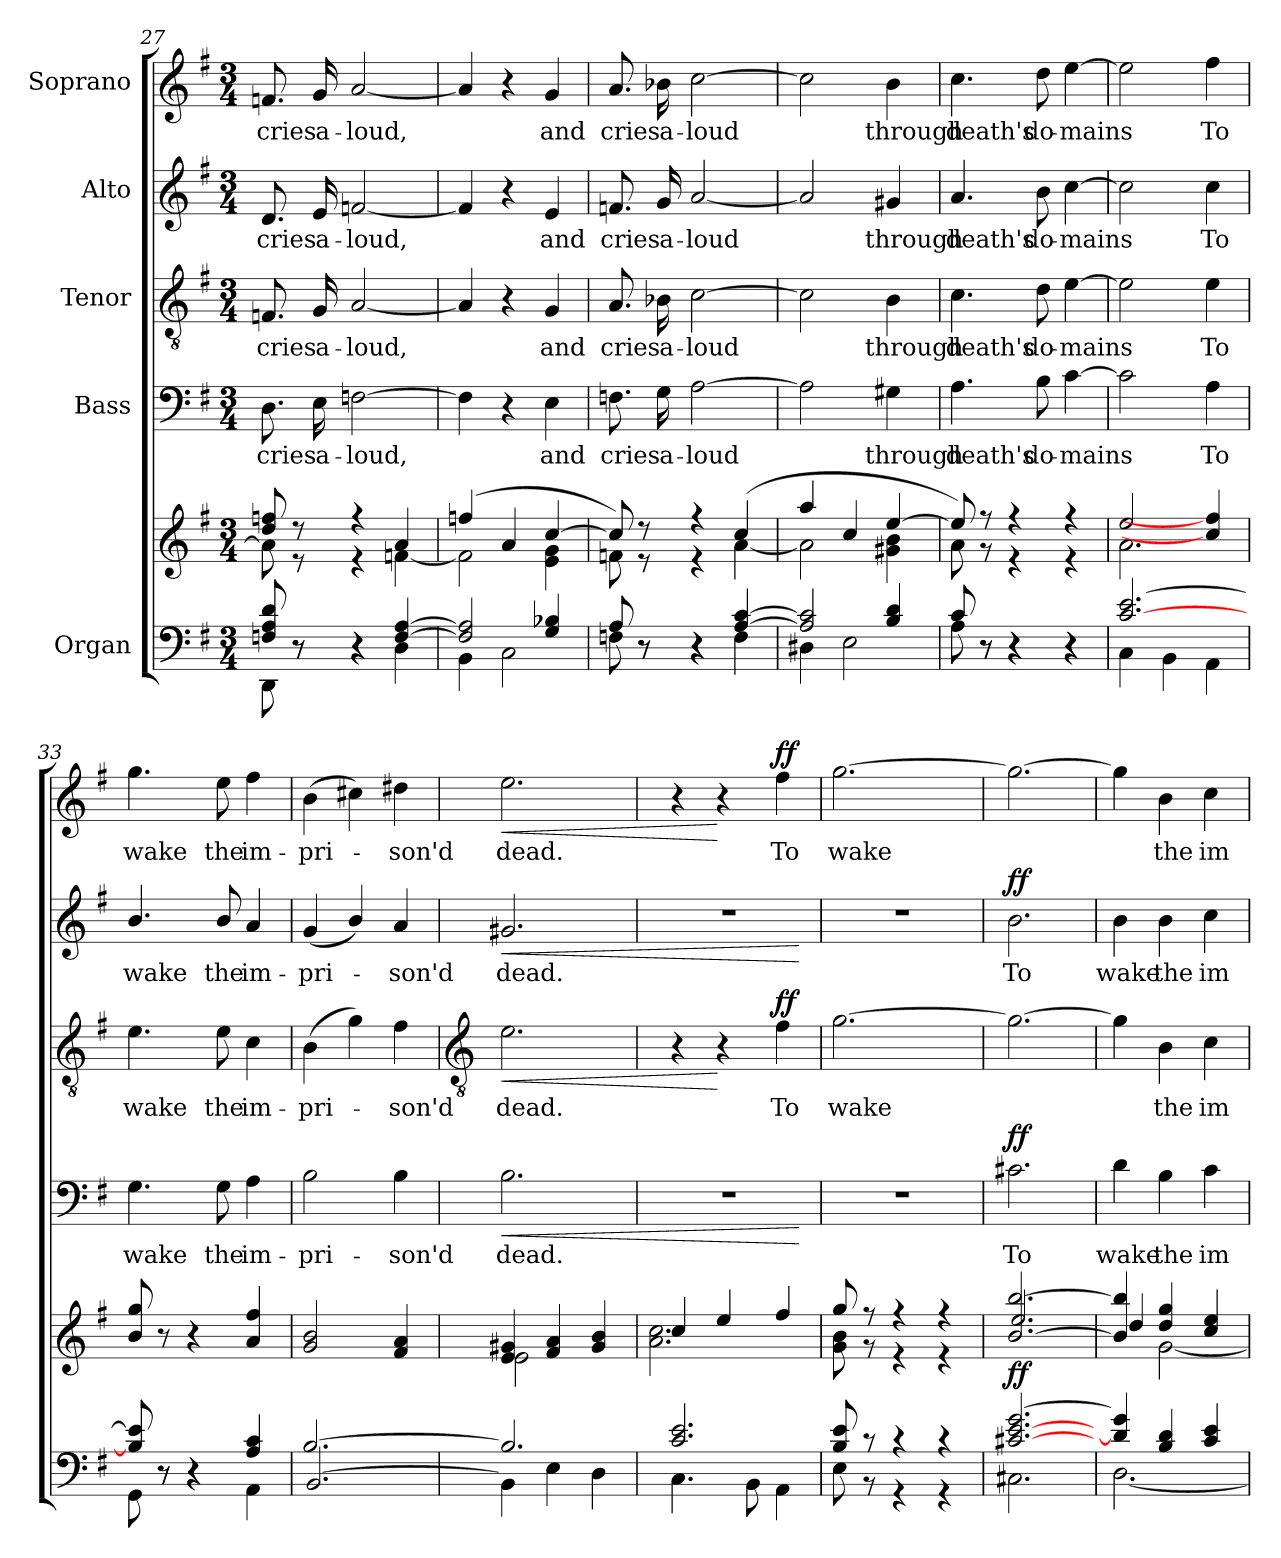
**kern	**kern	**dynam	**kern	**text	**dynam	**kern	**text	**dynam	**kern	**text	**dynam	**kern	**text	**dynam
*part5	*part5	*part5	*part4	*part4	*part4	*part3	*part3	*part3	*part2	*part2	*part2	*part1	*part1	*part1
*staff6	*staff5	*staff5/6	*staff4	*staff4	*staff4	*staff3	*staff3	*staff3	*staff2	*staff2	*staff2	*staff1	*staff1	*staff1
*I"Organ	*	*	*I"Bass	*	*	*I"Tenor	*	*	*I"Alto	*	*	*I"Soprano	*	*
!!LO:LB:g=z
*clefF4	*clefG2	*	*clefF4	*	*	*clefGv2	*	*	*clefG2	*	*	*clefG2	*	*
*k[f#]	*k[f#]	*	*k[f#]	*	*	*k[f#]	*	*	*k[f#]	*	*	*k[f#]	*	*
*G:	*G:	*	*G:	*	*	*G:	*	*	*G:	*	*	*G:	*	*
*M3/4	*M3/4	*	*M3/4	*	*	*M3/4	*	*	*M3/4	*	*	*M3/4	*	*
=27	=27	=27	=27	=27	=27	=27	=27	=27	=27	=27	=27	=27	=27	=27
*^	*	*	*	*	*	*	*	*	*	*	*	*	*	*
*	*^	*	*	*	*	*	*	*	*	*	*	*	*	*	*
!	!	!LO:N:vis=1	!	!	!	!LO:LY:b	!	!	!LO:LY:b	!	!	!LO:LY:b	!	!	!LO:LY:b	!
*	*	*	*^	*	*	*	*	*	*	*	*	*	*	*	*	*
8Fn/ 8A/ 8d/	8DD\	2.ryy	8dd/ 8ffn/	8a\]	.	8.D	cries	.	8.Fn	cries	.	8.d	cries	.	8.fn	cries	.
8r	8r	.	8r	8r	.	.	.	.	.	.	.	.	.	.	.	.	.
!	!	!	!	!	!	!	!LO:LY:b	!	!	!LO:LY:b	!	!	!LO:LY:b	!	!	!LO:LY:b	!
.	.	.	.	.	.	16E	a-	.	16G	a-	.	16e	a-	.	16g	a-	.
!	!	!	!	!	!	!	!LO:LY:b	!	!	!LO:LY:b	!	!	!LO:LY:b	!	!	!LO:LY:b	!
4r	4r	.	4r	4r	.	[2Fn	-loud,	.	[2A	-loud,	.	[2fn	-loud,	.	[2a	-loud,	.
[4F/ [4A/	4D\	.	4a/	[4fn\	.	.	.	.	.	.	.	.	.	.	.	.	.
=28	=28	=28	=28	=28	=28	=28	=28	=28	=28	=28	=28	=28	=28	=28	=28	=28	=28
!	!	!LO:N:vis=1	!	!	!	!	!	!	!	!	!	!	!	!	!	!	!
2Fn/] 2A/]	4BB\	2.ryy	(>4ffn/	2f\]	.	4F]	.	.	4A]	.	.	4f]	.	.	4a]	.	.
.	2C\	.	4a/	.	.	4r	.	.	4r	.	.	4r	.	.	4r	.	.
!	!	!	!	!	!	!	!LO:LY:b	!	!	!LO:LY:b	!	!	!LO:LY:b	!	!	!LO:LY:b	!
4G/ 4B-X/	.	.	[4cc/	4e\ 4g\	.	4E	and	.	4G	and	.	4e	and	.	4g	and	.
=29	=29	=29	=29	=29	=29	=29	=29	=29	=29	=29	=29	=29	=29	=29	=29	=29	=29
!	!	!LO:N:vis=1	!	!	!	!	!LO:LY:b	!	!	!LO:LY:b	!	!	!LO:LY:b	!	!	!LO:LY:b	!
8A/	8Fn\	2.ryy	8cc/])	8fn\	.	8.Fn	cries	.	8.A	cries	.	8.fn	cries	.	8.a	cries	.
8r	8r	.	8r	8r	.	.	.	.	.	.	.	.	.	.	.	.	.
!	!	!	!	!	!	!	!LO:LY:b	!	!	!LO:LY:b	!	!	!LO:LY:b	!	!	!LO:LY:b	!
.	.	.	.	.	.	16G	a-	.	16B-X	a-	.	16g	a-	.	16b-X	a-	.
!	!	!	!	!	!	!	!LO:LY:b	!	!	!LO:LY:b	!	!	!LO:LY:b	!	!	!LO:LY:b	!
4r	4r	.	4r	4r	.	[2A	-loud	.	[2c	-loud	.	[2a	-loud	.	[2cc	-loud	.
[4A/ [4c/	4F\	.	(>4cc/	[4a\	.	.	.	.	.	.	.	.	.	.	.	.	.
=30	=30	=30	=30	=30	=30	=30	=30	=30	=30	=30	=30	=30	=30	=30	=30	=30	=30
!	!	!LO:N:vis=1	!	!	!	!	!	!	!	!	!	!	!	!	!	!	!
2A/] 2c/]	4D#X\	2.ryy	4aa/	2a\]	.	2A]	.	.	2c]	.	.	2a]	.	.	2cc]	.	.
.	2E\	.	4cc/	.	.	.	.	.	.	.	.	.	.	.	.	.	.
!	!	!	!	!	!	!	!LO:LY:b	!	!	!LO:LY:b	!	!	!LO:LY:b	!	!	!LO:LY:b	!
4B/ 4d/	.	.	[4ee/	4g#X\ 4b\	.	4G#X	through	.	4B	through	.	4g#X	through	.	4b	through	.
=31	=31	=31	=31	=31	=31	=31	=31	=31	=31	=31	=31	=31	=31	=31	=31	=31	=31
!	!	!LO:N:vis=1	!	!	!	!	!LO:LY:b	!	!	!LO:LY:b	!	!	!LO:LY:b	!	!	!LO:LY:b	!
8c/	8A\	2.ryy	8ee/])	8a\	.	4.A	death's	.	4.c	death's	.	4.a	death's	.	4.cc	death's	.
8r	8r	.	8r	8r	.	.	.	.	.	.	.	.	.	.	.	.	.
4r	4r	.	4r	4r	.	.	.	.	.	.	.	.	.	.	.	.	.
!	!	!	!	!	!	!	!LO:LY:b	!	!	!LO:LY:b	!	!	!LO:LY:b	!	!	!LO:LY:b	!
.	.	.	.	.	.	8B	do-	.	8d	do-	.	8b	do-	.	8dd	do-	.
!	!	!	!	!	!	!	!LO:LY:b	!	!	!LO:LY:b	!	!	!LO:LY:b	!	!	!LO:LY:b	!
4r	4r	.	4r	4r	.	[4c	-mains	.	[4e	-mains	.	[4cc	-mains	.	[4ee	-mains	.
=32	=32	=32	=32	=32	=32	=32	=32	=32	=32	=32	=32	=32	=32	=32	=32	=32	=32
!	!	!LO:N:vis=1	!	!	!	!	!	!	!	!	!	!	!	!	!	!	!
[2.c/ [2.e/	4C\	2.ryy	2ee/	2.a\	.	2c]	.	.	2e]	.	.	2cc]	.	.	2ee]	.	.
.	4BB\	.	.	.	.	.	.	.	.	.	.	.	.	.	.	.	.
!	!	!	!	!	!	!	!LO:LY:b	!	!	!LO:LY:b	!	!	!LO:LY:b	!	!	!LO:LY:b	!
.	4AA\	.	4cc/] 4ff#/]	.	.	4A	To	.	4e	To	.	4cc	To	.	4ff#	To	.
=33	=33	=33	=33	=33	=33	=33	=33	=33	=33	=33	=33	=33	=33	=33	=33	=33	=33
!	!	!LO:N:vis=1	!	!	!	!	!LO:LY:b	!	!	!LO:LY:b	!	!	!LO:LY:b	!	!	!LO:LY:b	!
8B/] 8e/]	8GG\	2.ryy	8b/ 8gg/	2ryy	.	4.G	wake	.	4.e	wake	.	4.b/	wake	.	4.gg	wake	.
8r	8r	.	8r	.	.	.	.	.	.	.	.	.	.	.	.	.	.
4r	4r	.	4r	.	.	.	.	.	.	.	.	.	.	.	.	.	.
!	!	!	!	!	!	!	!LO:LY:b	!	!	!LO:LY:b	!	!	!LO:LY:b	!	!	!LO:LY:b	!
.	.	.	.	.	.	8G	the	.	8e	the	.	8b/	the	.	8ee	the	.
!	!	!	!	!	!	!	!LO:LY:b	!	!	!LO:LY:b	!	!	!LO:LY:b	!	!	!LO:LY:b	!
4A/ 4c/	4AA\	.	4a/ 4ff#/	4ryy	.	4A	im-	.	4c	im-	.	4a	im-	.	4ff#	im-	.
=34	=34	=34	=34	=34	=34	=34	=34	=34	=34	=34	=34	=34	=34	=34	=34	=34	=34
!	!LO:N:vis=1	!	!	!	!	!	!LO:LY:b	!	!	!LO:LY:b	!	!	!LO:LY:b	!	!	!LO:LY:b	!
[2.B/	2.ryy	[2.BB	2g/ 2b/	2ryy	.	2B	-pri-	.	(4B	-pri-	.	(<4g	-pri-	.	(>4b	-pri-	.
.	.	.	.	.	.	.	.	.	4g)	.	.	4b/)	.	.	4cc#X)	.	.
!	!	!	!	!	!	!	!LO:LY:b	!	!	!LO:LY:b	!	!	!LO:LY:b	!	!	!LO:LY:b	!
.	.	.	4f#/ 4a/	4ryy	.	4B	-son'd	.	4f#	son'd	.	4a	son'd	.	4dd#X	son'd	.
*v	*v	*v	*	*	*	*	*	*	*	*	*	*	*	*	*	*	*
!!LO:LB:g=z
=35	=35	=35	=35	=35	=35	=35	=35	=35	=35	=35	=35	=35	=35	=35	=35
*	*	*	*	*	*	*	*clefGv2	*	*	*	*	*	*	*	*
*^	*	*	*	*	*	*	*	*	*	*	*	*	*	*	*
!	!	!	!	!	!	!LO:LY:b	!LO:HP:b	!	!LO:LY:b	!LO:HP:b	!	!LO:LY:b	!LO:HP:b	!	!LO:LY:b	!LO:HP:b
2.B/]	4BB]	4e/ 4g#X/	2e\	.	2.B	dead.	<	2.e	dead.	<	2.g#X	dead.	<	2.ee	dead.	<
.	4E	4f#/ 4a/	.	.	.	.	.	.	.	.	.	.	.	.	.	.
.	4D\	4g#/ 4b/	4ryy	.	.	.	.	.	.	.	.	.	.	.	.	.
=36	=36	=36	=36	=36	=36	=36	=36	=36	=36	=36	=36	=36	=36	=36	=36	=36
!	!	!	!	!	!LO:N:vis=1	!	!	!	!	!	!LO:N:vis=1	!	!	!	!	!
2.c/ 2.e/	4.C\	4cc/	2.a\ 2.cc\	.	2.r	.	.	4r	.	.	2.r	.	.	4r	.	.
.	.	4ee/	.	.	.	.	.	4r	.	[	.	.	.	4r	.	[
.	8BB\	.	.	.	.	.	.	.	.	.	.	.	.	.	.	.
!	!	!	!	!	!	!	!	!	!LO:LY:b	!LO:DY:b	!	!	!	!	!LO:LY:b	!LO:DY:b
.	4AA\	4ff#/	.	.	.	.	.	4f#	To	ff	.	.	.	4ff#	To	ff
*v	*v	*	*	*	*	*	*	*	*	*	*	*	*	*	*	*
*	*v	*v	*	*	*	*	*	*	*	*	*	*	*	*	*
.	.	.	.	.	[	.	.	.	.	.	[	.	.	.
=37	=37	=37	=37	=37	=37	=37	=37	=37	=37	=37	=37	=37	=37	=37
*^	*^	*	*	*	*	*	*	*	*	*	*	*	*	*
!	!	!	!	!	!LO:N:vis=1	!	!	!	!LO:LY:b	!	!LO:N:vis=1	!	!	!	!LO:LY:b	!
8B/ 8e/	8E	8gg/	8g\ 8b\	.	2.r	.	.	[2.g	wake	.	2.r	.	.	[2.gg	wake	.
8r	8r	8r	8r	.	.	.	.	.	.	.	.	.	.	.	.	.
4r	4r	4r	4r	.	.	.	.	.	.	.	.	.	.	.	.	.
4r	4r	4r	4r	.	.	.	.	.	.	.	.	.	.	.	.	.
=38	=38	=38	=38	=38	=38	=38	=38	=38	=38	=38	=38	=38	=38	=38	=38	=38
!	!	!	!	!LO:DY:b	!	!LO:LY:b	!LO:DY:b	!	!	!	!	!LO:LY:b	!LO:DY:b	!	!	!
[2.c#X/ [2.e/ [2.g/	2.C#X	[2.b/ [2.bb/	2.ee/	ff	2.c#X	To	ff	2.g_	.	.	2.b	To	ff	2.gg_	.	.
=39	=39	=39	=39	=39	=39	=39	=39	=39	=39	=39	=39	=39	=39	=39	=39	=39
!	!	!	!	!	!	!LO:LY:b	!	!	!	!	!	!LO:LY:b	!	!	!	!
4d/] 4g/]	[2.D	4b/] 4bb/]	4dd/	.	4d	wake	.	4g]	.	.	4b	wake	.	4gg]	.	.
!	!	!	!	!	!	!LO:LY:b	!	!	!LO:LY:b	!	!	!LO:LY:b	!	!	!LO:LY:b	!
4B/ 4d/	.	4dd/ 4gg/	[2g\	.	4B	the	.	4B	the	.	4b	the	.	4b	the	.
!	!	!	!	!	!	!LO:LY:b	!	!	!LO:LY:b	!	!	!LO:LY:b	!	!	!LO:LY:b	!
4c/ 4e/	.	4cc/ 4ee/	.	.	4c	im-	.	4c	im-	.	4cc	im-	.	4cc	im-	.
*v	*v	*	*	*	*	*	*	*	*	*	*	*	*	*	*	*
*	*v	*v	*	*	*	*	*	*	*	*	*	*	*	*	*
=	=	=	=	=	=	=	=	=	=	=	=	=	=	=
*-	*-	*-	*-	*-	*-	*-	*-	*-	*-	*-	*-	*-	*-	*-
